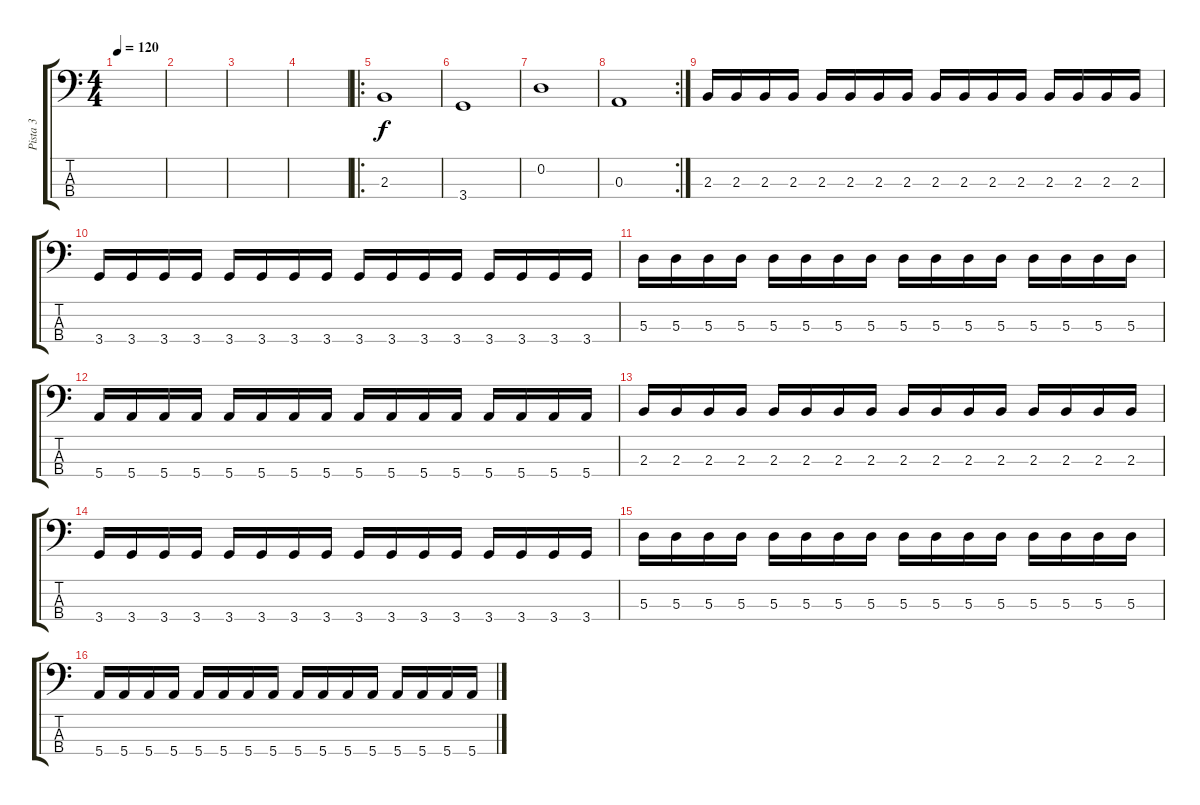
\track ("Pista 3" "Pista 3") {instrument electricbassfinger}
\staff {score tabs}
\tuning (G2 D2 A1 E1) {hide}
\ts (4 4)
\tempo 120
\clef f4
\ks c
|
|
|
|
\ro
2.3.1 |
3.4.1 |
0.2.1 |
\rc 2
0.3.1 |
2.3.16 2.3.16 2.3.16 2.3.16 2.3.16 2.3.16 2.3.16 2.3.16 2.3.16 2.3.16 2.3.16 2.3.16 2.3.16 2.3.16 2.3.16 2.3.16 |
3.4.16 3.4.16 3.4.16 3.4.16 3.4.16 3.4.16 3.4.16 3.4.16 3.4.16 3.4.16 3.4.16 3.4.16 3.4.16 3.4.16 3.4.16 3.4.16 |
5.3.16 5.3.16 5.3.16 5.3.16 5.3.16 5.3.16 5.3.16 5.3.16 5.3.16 5.3.16 5.3.16 5.3.16 5.3.16 5.3.16 5.3.16 5.3.16 |
5.4.16 5.4.16 5.4.16 5.4.16 5.4.16 5.4.16 5.4.16 5.4.16 5.4.16 5.4.16 5.4.16 5.4.16 5.4.16 5.4.16 5.4.16 5.4.16 |
2.3.16 2.3.16 2.3.16 2.3.16 2.3.16 2.3.16 2.3.16 2.3.16 2.3.16 2.3.16 2.3.16 2.3.16 2.3.16 2.3.16 2.3.16 2.3.16 |
3.4.16 3.4.16 3.4.16 3.4.16 3.4.16 3.4.16 3.4.16 3.4.16 3.4.16 3.4.16 3.4.16 3.4.16 3.4.16 3.4.16 3.4.16 3.4.16 |
5.3.16 5.3.16 5.3.16 5.3.16 5.3.16 5.3.16 5.3.16 5.3.16 5.3.16 5.3.16 5.3.16 5.3.16 5.3.16 5.3.16 5.3.16 5.3.16 |
5.4.16 5.4.16 5.4.16 5.4.16 5.4.16 5.4.16 5.4.16 5.4.16 5.4.16 5.4.16 5.4.16 5.4.16 5.4.16 5.4.16 5.4.16 5.4.16
